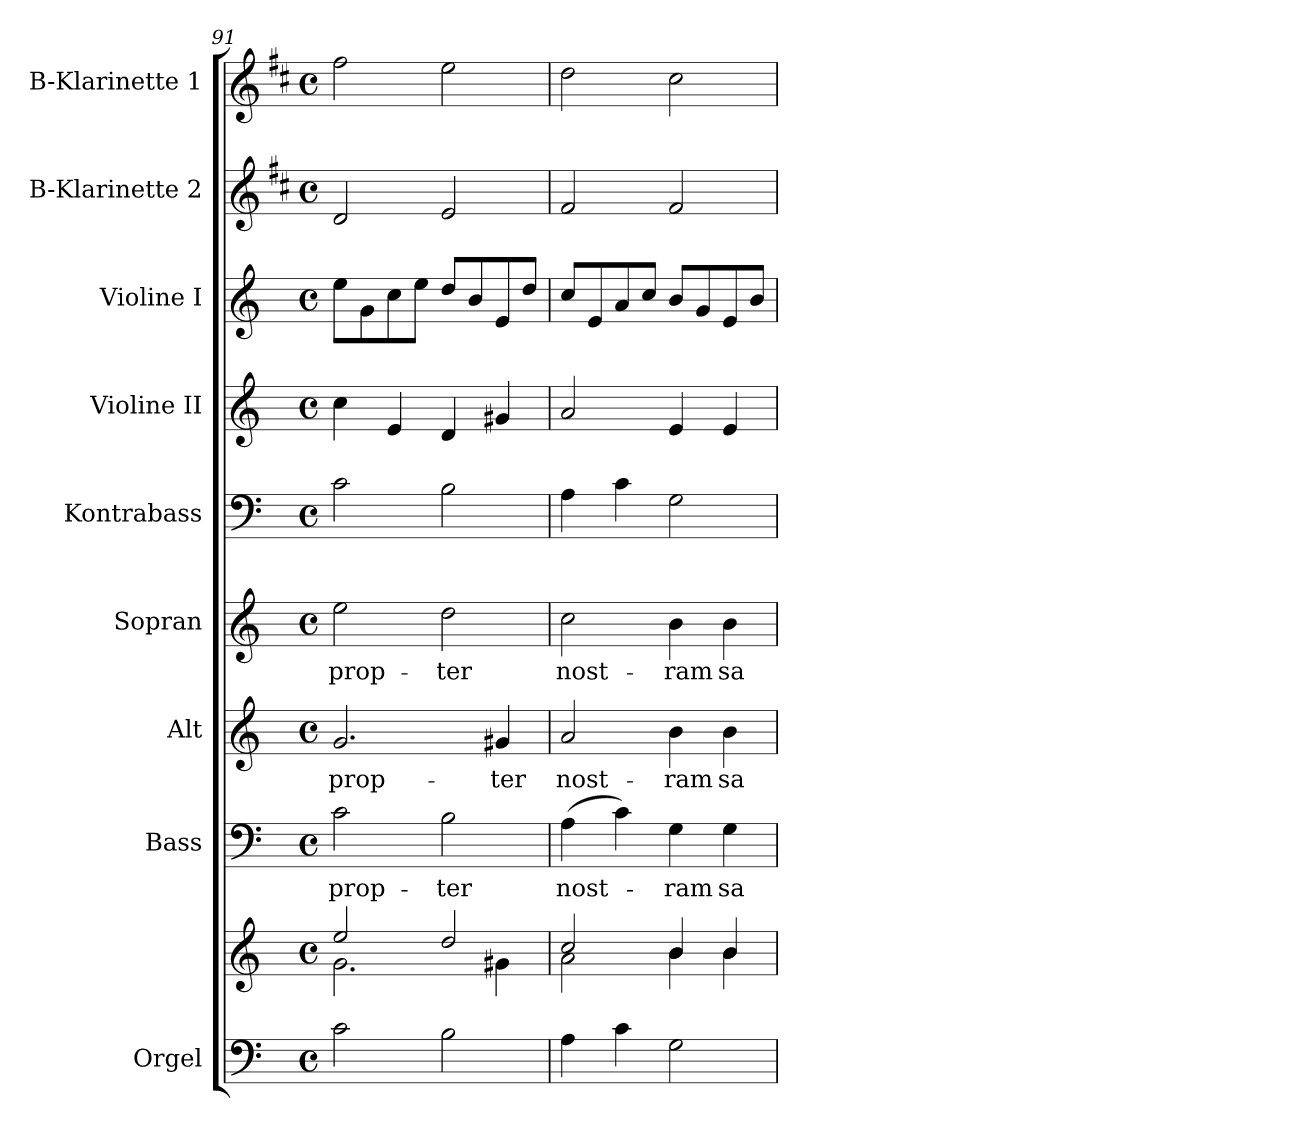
**kern	**kern	**kern	**text	**kern	**text	**kern	**text	**kern	**kern	**kern	**kern	**kern
*part9	*part9	*part8	*part8	*part7	*part7	*part6	*part6	*part5	*part4	*part3	*part2	*part1
*staff10	*staff9	*staff8	*staff8	*staff7	*staff7	*staff6	*staff6	*staff5	*staff4	*staff3	*staff2	*staff1
*I"Orgel	*	*I"Bass	*	*I"Alt	*	*I"Sopran	*	*I"Kontrabass	*I"Violine II	*I"Violine I	*I"B-Klarinette 2	*I"B-Klarinette 1
*I'Org.	*	*I'B.	*	*I'A.	*	*I'S.	*	*I'Kb.	*I'Vl. II	*I'Vl. I	*I'B Kl. 2	*I'B Kl. 1
!!LO:PB:g=z
*clefF4	*clefG2	*clefF4	*	*clefG2	*	*clefG2	*	*clefF4	*clefG2	*clefG2	*clefG2	*clefG2
*	*	*	*	*	*	*	*	*ITrd7c12	*	*	*ITrd1c2	*ITrd1c2
*k[]	*k[]	*k[]	*	*k[]	*	*k[]	*	*k[]	*k[]	*k[]	*k[]	*k[]
*C:	*C:	*C:	*	*C:	*	*C:	*	*C:	*C:	*C:	*C:	*C:
*M4/4	*M4/4	*M4/4	*	*M4/4	*	*M4/4	*	*M4/4	*M4/4	*M4/4	*M4/4	*M4/4
*met(c)	*met(c)	*met(c)	*	*met(c)	*	*met(c)	*	*met(c)	*met(c)	*met(c)	*met(c)	*met(c)
=91	=91	=91	=91	=91	=91	=91	=91	=91	=91	=91	=91	=91
*	*^	*	*	*	*	*	*	*	*	*	*	*
!	!	!	!	!LO:LY:b	!	!LO:LY:b	!	!LO:LY:b	!	!	!	!	!
2c\	2ee/	2.g\	2c\	prop-	2.g/	prop-	2ee\	prop-	2C\	4cc\	8ee\L	2c/	2ee\
.	.	.	.	.	.	.	.	.	.	.	8g\	.	.
.	.	.	.	.	.	.	.	.	.	4e/	8cc\	.	.
.	.	.	.	.	.	.	.	.	.	.	8ee\J	.	.
!	!	!	!	!LO:LY:b	!	!	!	!LO:LY:b	!	!	!	!	!
2B\	2dd/	.	2B\	-ter	.	.	2dd\	-ter	2BB\	4d/	8dd/L	2d/	2dd\
.	.	.	.	.	.	.	.	.	.	.	8b/	.	.
!	!	!	!	!	!	!LO:LY:b	!	!	!	!	!	!	!
.	.	4g#X\	.	.	4g#X/	-ter	.	.	.	4g#X/	8e/	.	.
.	.	.	.	.	.	.	.	.	.	.	8dd/J	.	.
=92	=92	=92	=92	=92	=92	=92	=92	=92	=92	=92	=92	=92	=92
!	!	!	!	!LO:LY:b	!	!LO:LY:b	!	!LO:LY:b	!	!	!	!	!
4A\	2cc/	2a\	(>4A\	nost-	2a/	nost-	2cc\	nost-	4AA\	2a/	8cc/L	2e/	2cc\
.	.	.	.	.	.	.	.	.	.	.	8e/	.	.
4c\	.	.	4c\)	.	.	.	.	.	4C\	.	8a/	.	.
.	.	.	.	.	.	.	.	.	.	.	8cc/J	.	.
!	!	!	!	!LO:LY:b	!	!LO:LY:b	!	!LO:LY:b	!	!	!	!	!
2G\	4b/	4b\	4G\	-ram	4b\	-ram	4b\	-ram	2GG\	4e/	8b/L	2e/	2b\
.	.	.	.	.	.	.	.	.	.	.	8g/	.	.
!	!	!	!	!LO:LY:b	!	!LO:LY:b	!	!LO:LY:b	!	!	!	!	!
.	4b/	4b\	4G\	sa-	4b\	sa-	4b\	sa-	.	4e/	8e/	.	.
.	.	.	.	.	.	.	.	.	.	.	8b/J	.	.
*	*v	*v	*	*	*	*	*	*	*	*	*	*	*
=	=	=	=	=	=	=	=	=	=	=	=	=
*-	*-	*-	*-	*-	*-	*-	*-	*-	*-	*-	*-	*-
